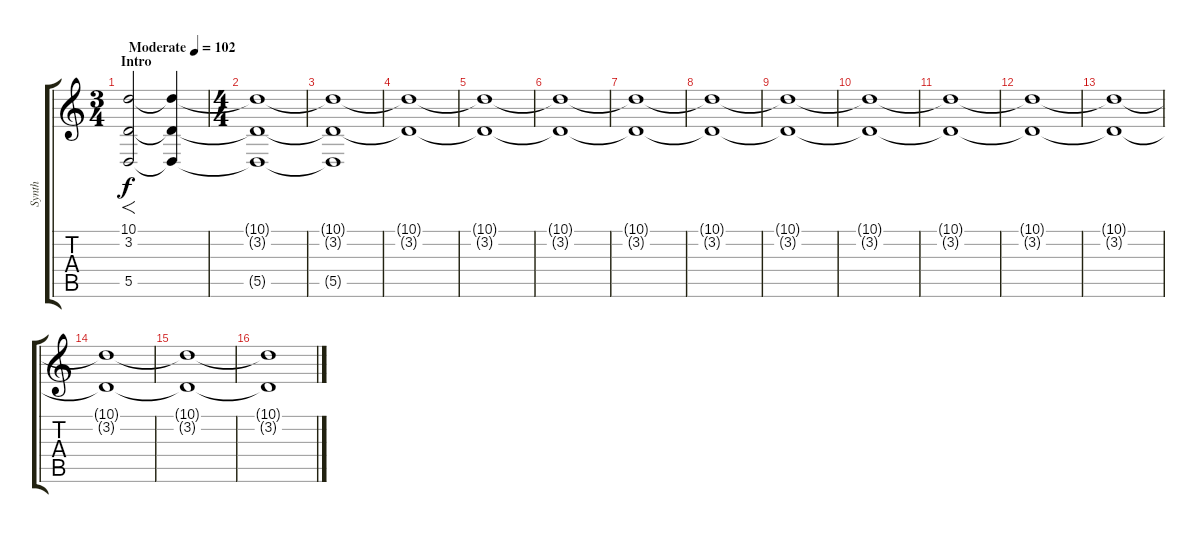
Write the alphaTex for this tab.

\track ("Synth" "Synth") {instrument pad8sweep}
\staff {score tabs}
\tuning (E4 B3 G3 D3 A2 E2) {hide}
\ts (3 4)
\section ("" "Intro")
\tempo (102 "Moderate")
\clef g2
\ks c
(10.1 3.2 5.5).2{f dy f instrument pad8sweep} (10.1{t} 3.2{t} 5.5{t}).4 |
\ts (4 4)
(10.1{t} 3.2{t} 5.5{t}).1 |
(10.1{t} 3.2{t} 5.5{t}).1 |
(10.1{t} 3.2{t}).1 |
(10.1{t} 3.2{t}).1 |
(10.1{t} 3.2{t}).1 |
(10.1{t} 3.2{t}).1 |
(10.1{t} 3.2{t}).1 |
(10.1{t} 3.2{t}).1 |
(10.1{t} 3.2{t}).1 |
(10.1{t} 3.2{t}).1 |
(10.1{t} 3.2{t}).1 |
(10.1{t} 3.2{t}).1 |
(10.1{t} 3.2{t}).1 |
(10.1{t} 3.2{t}).1 |
(10.1{t} 3.2{t}).1
